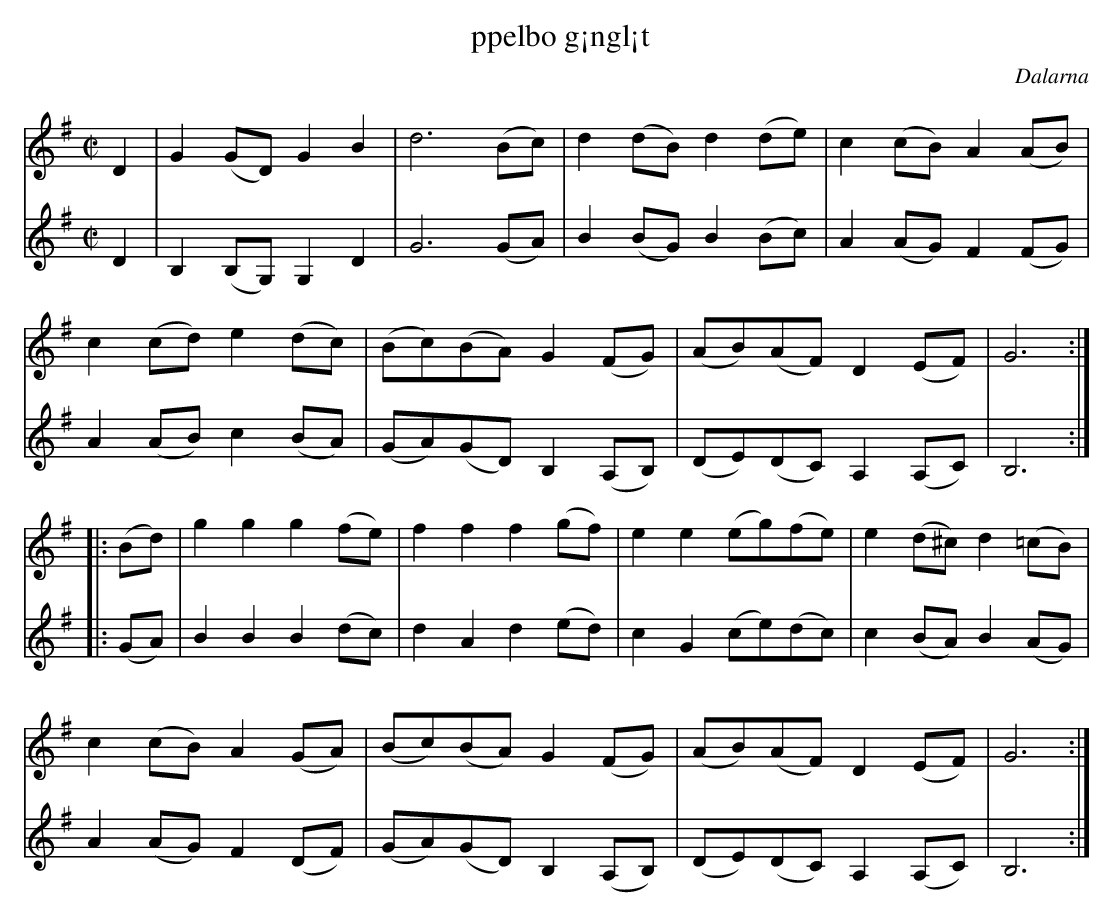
X:1
T: ppelbo g¡ngl¡t
M:C|
L:1/8
O:Dalarna
K:G
V:1
D2 | G2(GD) G2B2 | d6(Bc) | d2(dB) d2(de) | c2(cB) A2(AB) |
c2(cd) e2(dc) | (Bc)(BA) G2(FG) | (AB)(AF) D2(EF) | G6 :|
|: (Bd) | g2g2 g2(fe) | f2f2 f2(gf) | e2e2 (eg)(fe) | e2(d^c) d2(=cB) |
c2(cB) A2(GA) | (Bc)(BA) G2(FG) | (AB)(AF) D2(EF) | G6 :|
V:2
D2 | B,2(B,G,) G,2D2 | G6(GA) | B2(BG) B2(Bc) | A2(AG) F2(FG) |
A2(AB) c2(BA) | (GA)(GD) B,2(A,B,) | (DE)(DC) A,2(A,C) | B,6 :|
|: (GA) | B2B2 B2(dc) | d2A2 d2(ed) | c2G2 (ce)(dc) | c2(BA) B2(AG) |
A2(AG) F2(DF) | (GA)(GD) B,2(A,B,) | (DE)(DC) A,2(A,C) | B,6 :|
